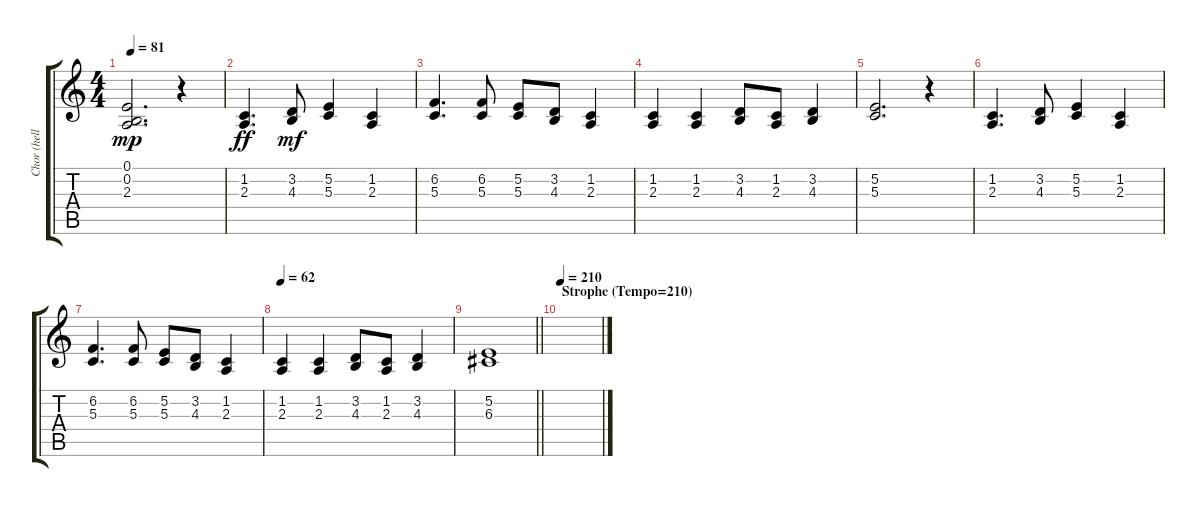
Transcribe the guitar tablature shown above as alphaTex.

\track ("Chor (hell) Verstärkung" "Chor (hell") {instrument pad4choir}
\staff {score tabs}
\tuning (E4 B3 G3 D3 A2 E2) {hide}
\ts (4 4)
\tempo 81
\clef g2
\ks c
(0.1 0.2 2.3).2{d dy mp} r.4 |
(1.2 2.3).4{d dy ff} (3.2 4.3).8{dy mf} (5.2 5.3).4 (1.2 2.3).4 |
(6.2 5.3).4{d} (6.2 5.3).8 (5.2 5.3).8 (3.2 4.3).8 (1.2 2.3).4 |
(1.2 2.3).4 (1.2 2.3).4 (3.2 4.3).8 (1.2 2.3).8 (3.2 4.3).4 |
(5.2 5.3).2{d} r.4 |
(1.2 2.3).4{d} (3.2 4.3).8 (5.2 5.3).4 (1.2 2.3).4 |
(6.2 5.3).4{d} (6.2 5.3).8 (5.2 5.3).8 (3.2 4.3).8 (1.2 2.3).4 |
\tempo 62
(1.2 2.3).4 (1.2 2.3).4 (3.2 4.3).8 (1.2 2.3).8 (3.2 4.3).4 |
\barLineRight lightlight
(5.2 6.3).1 |
\section ("" "Strophe (Tempo=210)")
\tempo 210
